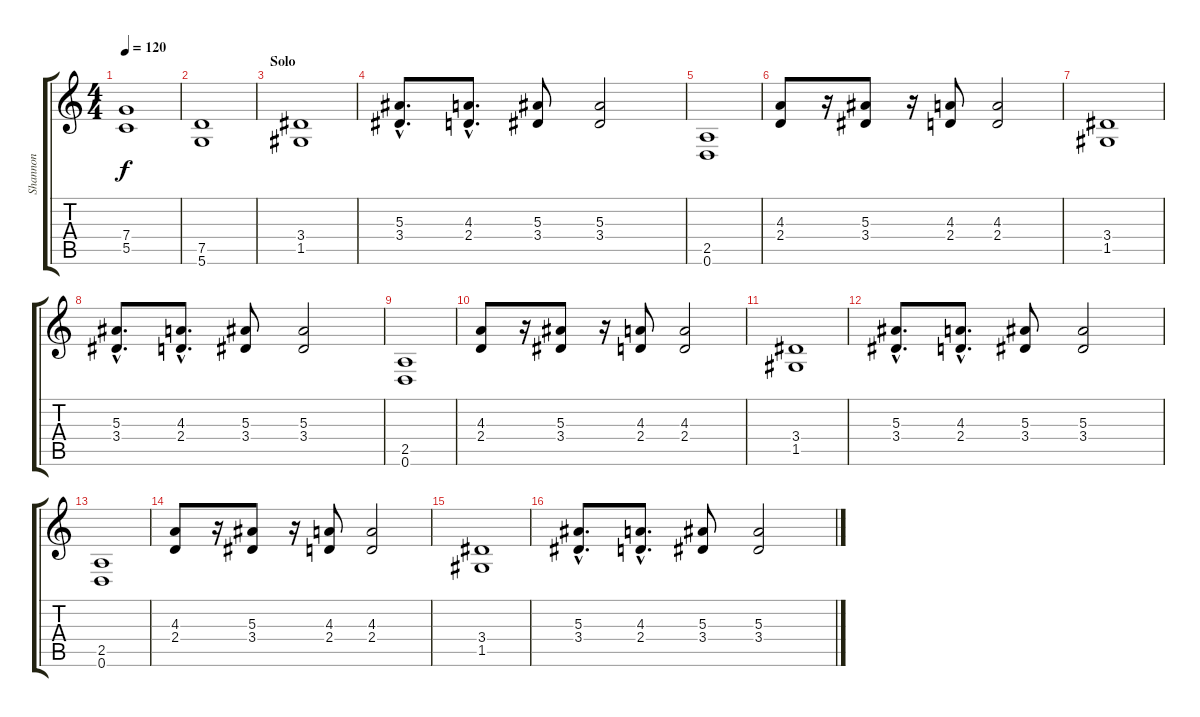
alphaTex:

\track ("Shannon" "Shannon") {instrument distortionguitar}
\staff {score tabs}
\tuning (D4 A3 F3 C3 G2 D2) {hide}
\ts (4 4)
\tempo 120
\clef g2
\ks c
(7.4 5.5).1{dy f} |
(7.5 5.6).1 |
\section ("" "Solo ")
(3.4 1.5).1 |
(5.3{hac} 3.4{hac}).8{d} (4.3{hac} 2.4{hac}).8{d} (5.3 3.4).8 (5.3 3.4).2 |
(2.5 0.6).1 |
(4.3 2.4).8 r.16 (5.3 3.4).8 r.16 (4.3 2.4).8 (4.3 2.4).2 |
(3.4 1.5).1 |
(5.3{hac} 3.4{hac}).8{d} (4.3{hac} 2.4{hac}).8{d} (5.3 3.4).8 (5.3 3.4).2 |
(2.5 0.6).1 |
(4.3 2.4).8 r.16 (5.3 3.4).8 r.16 (4.3 2.4).8 (4.3 2.4).2 |
(3.4 1.5).1 |
(5.3{hac} 3.4{hac}).8{d} (4.3{hac} 2.4{hac}).8{d} (5.3 3.4).8 (5.3 3.4).2 |
(2.5 0.6).1 |
(4.3 2.4).8 r.16 (5.3 3.4).8 r.16 (4.3 2.4).8 (4.3 2.4).2 |
(3.4 1.5).1 |
(5.3{hac} 3.4{hac}).8{d} (4.3{hac} 2.4{hac}).8{d} (5.3 3.4).8 (5.3 3.4).2
